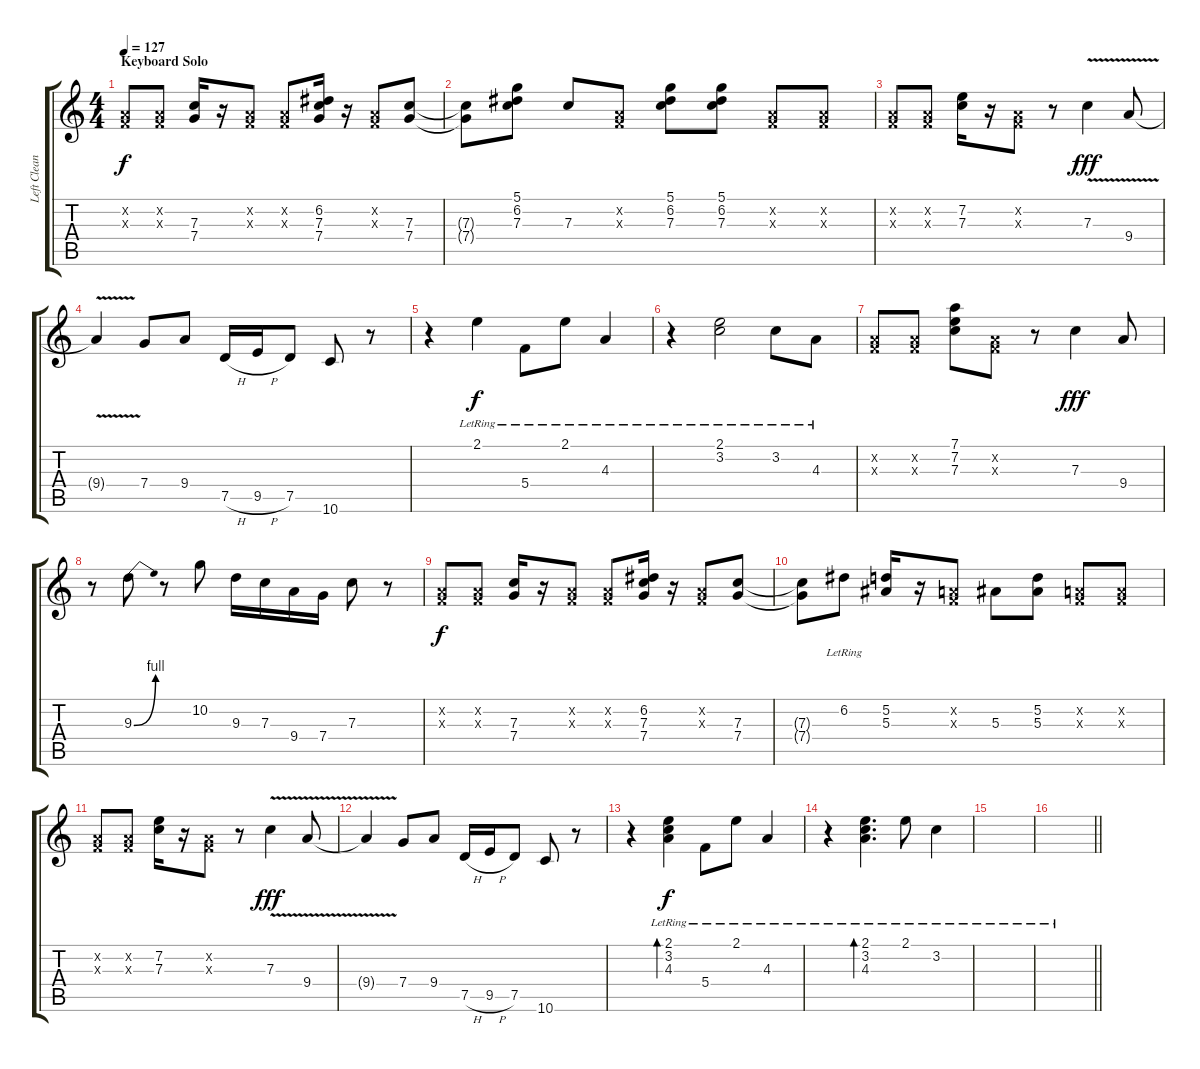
\track ("Left Clean Guitar" "Left Clean") {instrument electricguitarclean}
\staff {score tabs}
\tuning (D4 A3 F3 C3 G2 D2) {hide}
\ts (4 4)
\section ("" "Keyboard Solo")
\tempo 127
\clef g2
\ks c
(0.2{x} 0.3{x}).8{dy f} (0.2{x} 0.3{x}).8 (7.3 7.4).16 r.16 (0.2{x} 0.3{x}).8 (0.2{x} 0.3{x}).8 (6.2 7.3 7.4).16 r.16 (0.2{x} 0.3{x}).8 (7.3 7.4).8 |
(7.3{t} 7.4{t}).8 (5.1 6.2 7.3).8 7.3.8 (0.2{x} 0.3{x}).8 (5.1 6.2 7.3).8 (5.1 6.2 7.3).8 (0.2{x} 0.3{x}).8 (0.2{x} 0.3{x}).8 |
(0.2{x} 0.3{x}).8 (0.2{x} 0.3{x}).8 (7.2 7.3).16 r.16 (0.2{x} 0.3{x}).8 r.8 7.3{v}.4{dy fff} 9.4{v}.8 |
9.4{t}.4 7.4.8 9.4.8 7.5{h}.16 9.5{h}.16 7.5.8 10.6.8 r.8 |
r.4 2.1{lr}.4{dy f} 5.4{lr}.8 2.1{lr}.8 4.3{lr}.4 |
r.4 (2.1{lr} 3.2).2 3.2{lr}.8 4.3{lr}.8 |
(0.2{x} 0.3{x}).8 (0.2{x} 0.3{x}).8 (7.1 7.2 7.3).8 (0.2{x} 0.3{x}).8 r.8 7.3.4{dy fff} 9.4.8 |
r.8 9.3{be (bend 0 0 60 4)}.8 r.8 10.2.8 9.3.16 7.3.16 9.4.16 7.4.16 7.3.8 r.8 |
(0.2{x} 0.3{x}).8{dy f} (0.2{x} 0.3{x}).8 (7.3 7.4).16 r.16 (0.2{x} 0.3{x}).8 (0.2{x} 0.3{x}).8 (6.2 7.3 7.4).16 r.16 (0.2{x} 0.3{x}).8 (7.3 7.4).8 |
(7.3{t} 7.4{t}).8 6.2{lr}.8 (5.2 5.3).16 r.16 (0.2{x} 0.3{x}).8 5.3.8 (5.2 5.3).8 (0.2{x} 0.3{x}).8 (0.2{x} 0.3{x}).8 |
(0.2{x} 0.3{x}).8 (0.2{x} 0.3{x}).8 (7.2 7.3).16 r.16 (0.2{x} 0.3{x}).8 r.8 7.3{v}.4{dy fff} 9.4{v}.8 |
9.4{t}.4 7.4.8 9.4.8 7.5{h}.16 9.5{h}.16 7.5.8 10.6.8 r.8 |
r.4 (2.1{lr} 3.2 4.3).4{bd 120 dy f} 5.4{lr}.8 2.1{lr}.8 4.3{lr}.4 |
r.4 (2.1{lr} 3.2 4.3).4{d bd 120} 2.1{lr}.8 3.2{lr}.4 |
|
\barLineRight lightlight
